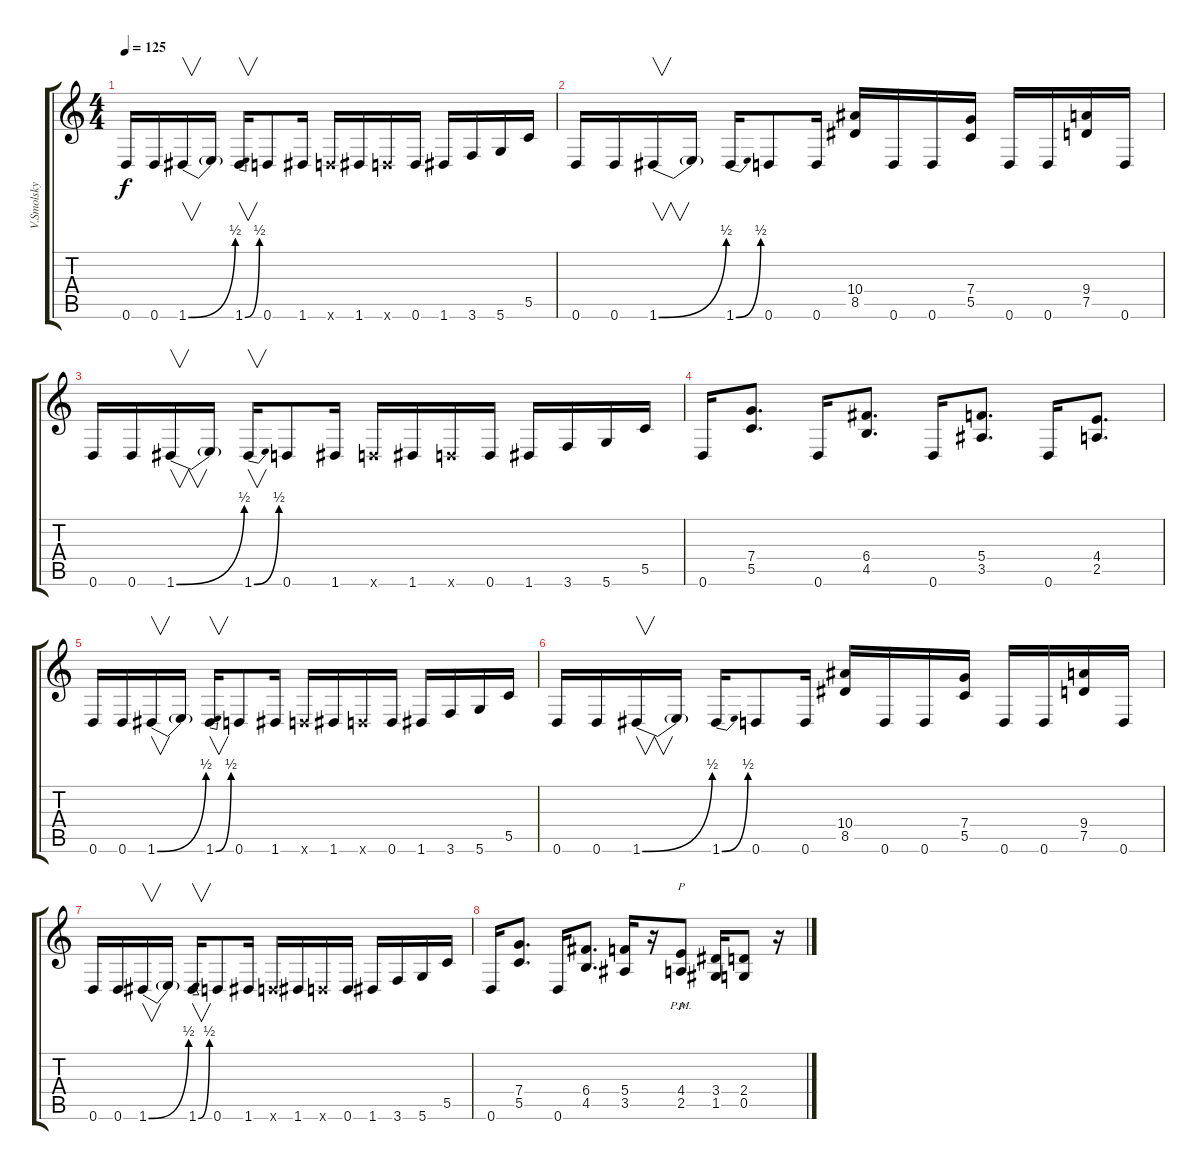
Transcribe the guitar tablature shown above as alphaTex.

\track ("V.Smolsky" "V.Smolsky") {instrument distortionguitar}
\staff {score tabs}
\tuning (D4 A3 F3 C3 G2 D2) {hide}
\ts (4 4)
\tempo 125
\clef g2
\ks c
0.6.16{dy f} 0.6.16 1.6{be (bend 0 0 60 2)}.16{v} 1.6{t}.16 1.6{be (bend 0 0 60 2)}.16{v} 0.6.8 1.6.16 0.6{x}.16 1.6.16 0.6{x}.16 0.6.16 1.6.16 3.6.16 5.6.16 5.5.16 |
0.6.16 0.6.16 1.6{be (bend 0 0 60 2)}.16{v} 1.6{t}.16 1.6{be (bend 0 0 60 2)}.16 0.6.8 0.6.16 (10.4 8.5).16 0.6.16 0.6.16 (7.4 5.5).16 0.6.16 0.6.16 (9.4 7.5).16 0.6.16 |
0.6.16 0.6.16 1.6{be (bend 0 0 60 2)}.16{v} 1.6{t}.16 1.6{be (bend 0 0 60 2)}.16{v} 0.6.8 1.6.16 0.6{x}.16 1.6.16 0.6{x}.16 0.6.16 1.6.16 3.6.16 5.6.16 5.5.16 |
0.6.16 (7.4 5.5).8{d} 0.6.16 (6.4 4.5).8{d} 0.6.16 (5.4 3.5).8{d} 0.6.16 (4.4 2.5).8{d} |
0.6.16 0.6.16 1.6{be (bend 0 0 60 2)}.16{v} 1.6{t}.16 1.6{be (bend 0 0 60 2)}.16{v} 0.6.8 1.6.16 0.6{x}.16 1.6.16 0.6{x}.16 0.6.16 1.6.16 3.6.16 5.6.16 5.5.16 |
0.6.16 0.6.16 1.6{be (bend 0 0 60 2)}.16{v} 1.6{t}.16 1.6{be (bend 0 0 60 2)}.16 0.6.8 0.6.16 (10.4 8.5).16 0.6.16 0.6.16 (7.4 5.5).16 0.6.16 0.6.16 (9.4 7.5).16 0.6.16 |
0.6.16 0.6.16 1.6{be (bend 0 0 60 2)}.16{v} 1.6{t}.16 1.6{be (bend 0 0 60 2)}.16{v} 0.6.8 1.6.16 0.6{x}.16 1.6.16 0.6{x}.16 0.6.16 1.6.16 3.6.16 5.6.16 5.5.16 |
0.6.16 (7.4 5.5).8{d} 0.6.16 (6.4 4.5).8{d} (5.4 3.5).16 r.16 (4.4{pm} 2.5{pm}).8{p} (3.4 1.5).16 (2.4 0.5).8 r.16
